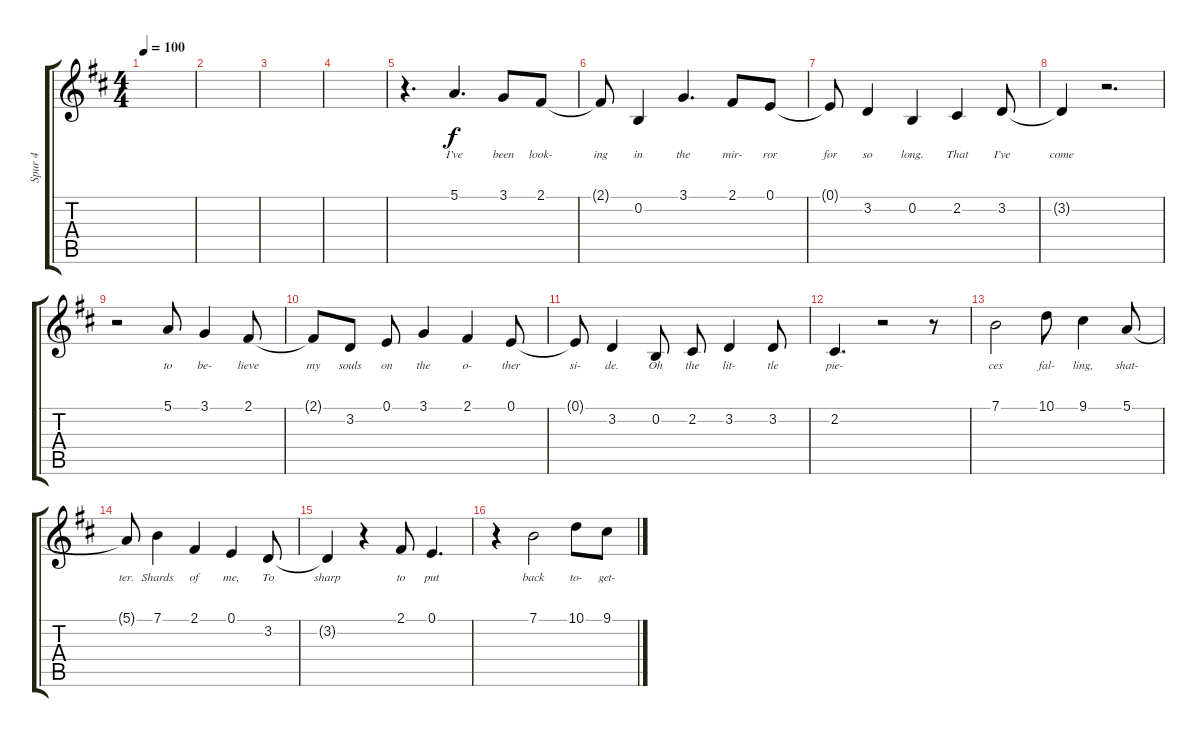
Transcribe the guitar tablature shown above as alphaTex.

\track ("Spur 4" "Spur 4") {instrument oboe}
\staff {score tabs}
\tuning (E4 B3 G3 D3 A2 E2) {hide}
\ts (4 4)
\tempo 100
\clef g2
\ks d
|
|
|
|
r.4{d} 5.1.4{d lyrics (0 "I’ve") lyrics (1 "") lyrics (2 "") lyrics (3 "") lyrics (4 "")} 3.1.8{lyrics (0 "been") lyrics (1 "") lyrics (2 "") lyrics (3 "") lyrics (4 "")} 2.1.8{lyrics (0 "look-") lyrics (1 "") lyrics (2 "") lyrics (3 "") lyrics (4 "")} |
2.1{t}.8{lyrics (0 "ing") lyrics (1 "") lyrics (2 "") lyrics (3 "") lyrics (4 "")} 0.2.4{lyrics (0 "in") lyrics (1 "") lyrics (2 "") lyrics (3 "") lyrics (4 "")} 3.1.4{d lyrics (0 "the") lyrics (1 "") lyrics (2 "") lyrics (3 "") lyrics (4 "")} 2.1.8{lyrics (0 "mir-") lyrics (1 "") lyrics (2 "") lyrics (3 "") lyrics (4 "")} 0.1.8{lyrics (0 "ror") lyrics (1 "") lyrics (2 "") lyrics (3 "") lyrics (4 "")} |
0.1{t}.8{lyrics (0 "for") lyrics (1 "") lyrics (2 "") lyrics (3 "") lyrics (4 "")} 3.2.4{lyrics (0 "so") lyrics (1 "") lyrics (2 "") lyrics (3 "") lyrics (4 "")} 0.2.4{lyrics (0 "long.") lyrics (1 "") lyrics (2 "") lyrics (3 "") lyrics (4 "")} 2.2.4{lyrics (0 "That") lyrics (1 "") lyrics (2 "") lyrics (3 "") lyrics (4 "")} 3.2.8{lyrics (0 "I’ve") lyrics (1 "") lyrics (2 "") lyrics (3 "") lyrics (4 "")} |
3.2{t}.4{lyrics (0 "come") lyrics (1 "") lyrics (2 "") lyrics (3 "") lyrics (4 "")} r.2{d} |
r.2 5.1.8{lyrics (0 "to") lyrics (1 "") lyrics (2 "") lyrics (3 "") lyrics (4 "")} 3.1.4{lyrics (0 "be-") lyrics (1 "") lyrics (2 "") lyrics (3 "") lyrics (4 "")} 2.1.8{lyrics (0 "lieve") lyrics (1 "") lyrics (2 "") lyrics (3 "") lyrics (4 "")} |
2.1{t}.8{lyrics (0 "my") lyrics (1 "") lyrics (2 "") lyrics (3 "") lyrics (4 "")} 3.2.8{lyrics (0 "souls") lyrics (1 "") lyrics (2 "") lyrics (3 "") lyrics (4 "")} 0.1.8{lyrics (0 "on") lyrics (1 "") lyrics (2 "") lyrics (3 "") lyrics (4 "")} 3.1.4{lyrics (0 "the") lyrics (1 "") lyrics (2 "") lyrics (3 "") lyrics (4 "")} 2.1.4{lyrics (0 "o-") lyrics (1 "") lyrics (2 "") lyrics (3 "") lyrics (4 "")} 0.1.8{lyrics (0 "ther") lyrics (1 "") lyrics (2 "") lyrics (3 "") lyrics (4 "")} |
0.1{t}.8{lyrics (0 "si-") lyrics (1 "") lyrics (2 "") lyrics (3 "") lyrics (4 "")} 3.2.4{lyrics (0 "de.") lyrics (1 "") lyrics (2 "") lyrics (3 "") lyrics (4 "")} 0.2.8{lyrics (0 "Oh") lyrics (1 "") lyrics (2 "") lyrics (3 "") lyrics (4 "")} 2.2.8{lyrics (0 "the") lyrics (1 "") lyrics (2 "") lyrics (3 "") lyrics (4 "")} 3.2.4{lyrics (0 "lit-") lyrics (1 "") lyrics (2 "") lyrics (3 "") lyrics (4 "")} 3.2.8{lyrics (0 "tle") lyrics (1 "") lyrics (2 "") lyrics (3 "") lyrics (4 "")} |
2.2.4{d lyrics (0 "pie-") lyrics (1 "") lyrics (2 "") lyrics (3 "") lyrics (4 "")} r.2 r.8 |
7.1.2{lyrics (0 "ces") lyrics (1 "") lyrics (2 "") lyrics (3 "") lyrics (4 "")} 10.1.8{lyrics (0 "fal-") lyrics (1 "") lyrics (2 "") lyrics (3 "") lyrics (4 "")} 9.1.4{lyrics (0 "ling,") lyrics (1 "") lyrics (2 "") lyrics (3 "") lyrics (4 "")} 5.1.8{lyrics (0 "shat-") lyrics (1 "") lyrics (2 "") lyrics (3 "") lyrics (4 "")} |
5.1{t}.8{lyrics (0 "ter.") lyrics (1 "") lyrics (2 "") lyrics (3 "") lyrics (4 "")} 7.1.4{lyrics (0 "Shards") lyrics (1 "") lyrics (2 "") lyrics (3 "") lyrics (4 "")} 2.1.4{lyrics (0 "of") lyrics (1 "") lyrics (2 "") lyrics (3 "") lyrics (4 "")} 0.1.4{lyrics (0 "me,") lyrics (1 "") lyrics (2 "") lyrics (3 "") lyrics (4 "")} 3.2.8{lyrics (0 "To") lyrics (1 "") lyrics (2 "") lyrics (3 "") lyrics (4 "")} |
3.2{t}.4{lyrics (0 "sharp") lyrics (1 "") lyrics (2 "") lyrics (3 "") lyrics (4 "")} r.4 2.1.8{lyrics (0 "to") lyrics (1 "") lyrics (2 "") lyrics (3 "") lyrics (4 "")} 0.1.4{d lyrics (0 "put") lyrics (1 "") lyrics (2 "") lyrics (3 "") lyrics (4 "")} |
r.4 7.1.2{lyrics (0 "back") lyrics (1 "") lyrics (2 "") lyrics (3 "") lyrics (4 "")} 10.1.8{lyrics (0 "to-") lyrics (1 "") lyrics (2 "") lyrics (3 "") lyrics (4 "")} 9.1.8{lyrics (0 "get-") lyrics (1 "") lyrics (2 "") lyrics (3 "") lyrics (4 "")}
